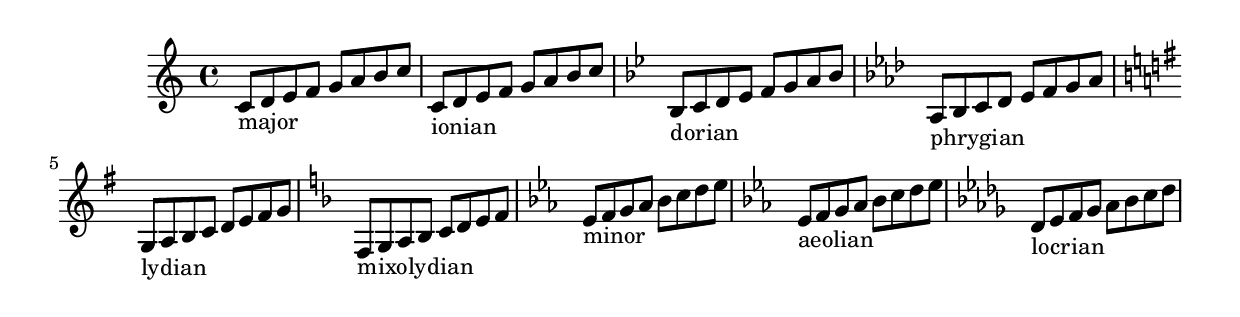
\version "2.1.7"
\header {
  texidoc = "

Show different greek scales. All these scales are in the key of C
(major, ionian, phrygian, etc.)

"
}

\score  { \notes {

\key c \major c'8 -"major" d'8 e'8 f'8 g'8 a'8 b'8 c''8

\key c \ionian c'8 -"ionian" d'8 e'8 f'8 g'8 a'8 b'8 c''8

\transpose d c { \key d \dorian c'8 -"dorian" d'8 e'8 f'8 g'8 a'8 b'8 c''8 }

\transpose e c { \key e \phrygian c'8 -"phrygian" d'8 e'8 f'8 g'8 a'8 b'8 c''8 }

\transpose f c { \key f \lydian c'8 -"lydian" d'8 e'8 f'8 g'8 a'8 b'8 c''8 }

\transpose g c  { \key g \mixolydian c'8 -"mixolydian" d'8 e'8 f'8 g'8 a'8 b'8 c''8 }

\transpose a c' { \key a \minor c'8 -"minor" d'8 e'8 f'8 g'8 a'8 b'8 c''8 }

\transpose a c' { \key a \aeolian c'8 -"aeolian" d'8 e'8 f'8 g'8 a'8 b'8 c''8 }

\transpose b c' { \key b \locrian c'8 -"locrian" d'8 e'8 f'8 g'8 a'8 b'8 c''8 }

}
	  
	\paper { }
	\midi {}
}

